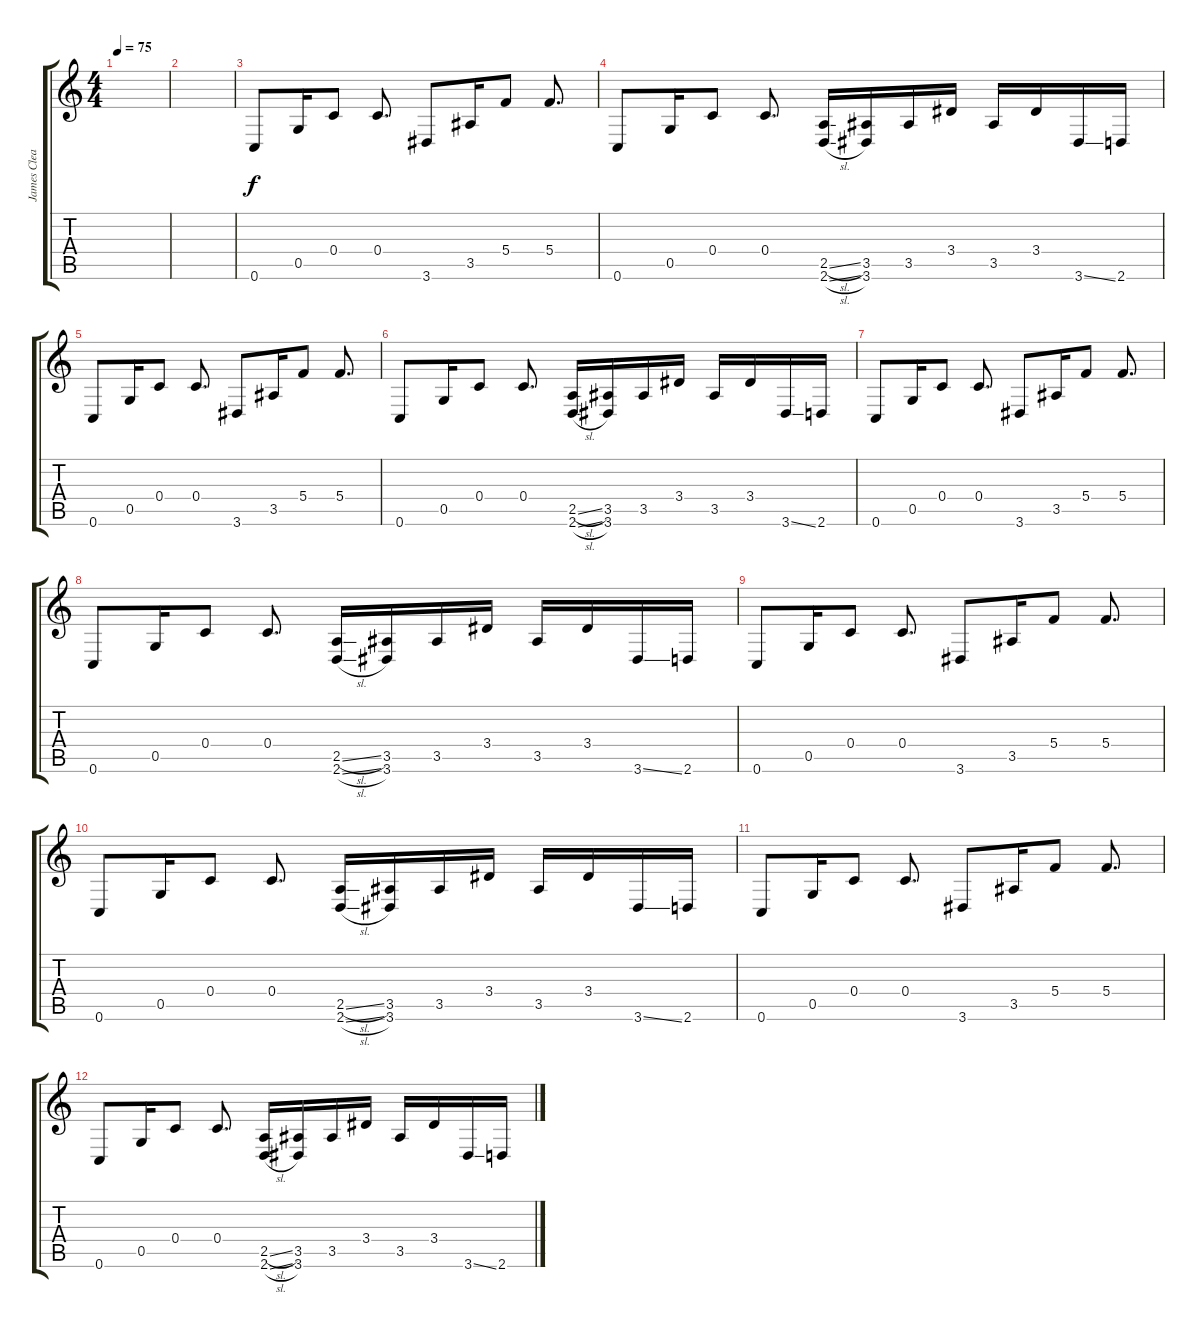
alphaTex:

\track ("James Clean" "James Clea") {instrument electricguitarclean}
\staff {score tabs}
\tuning (D4 A3 F3 C3 G2 C2) {hide}
\ts (4 4)
\tempo 75
\clef g2
\ks c
|
|
0.6.8 0.5.16 0.4.8 0.4.8{d} 3.6.8 3.5.16 5.4.8 5.4.8{d} |
0.6.8 0.5.16 0.4.8 0.4.8{d} (2.5{sl} 2.6{sl}).16 (3.5 3.6).16 3.5.16 3.4.16 3.5.16 3.4.16 3.6{ss}.16 2.6.16 |
0.6.8 0.5.16 0.4.8 0.4.8{d} 3.6.8 3.5.16 5.4.8 5.4.8{d} |
0.6.8 0.5.16 0.4.8 0.4.8{d} (2.5{sl} 2.6{sl}).16 (3.5 3.6).16 3.5.16 3.4.16 3.5.16 3.4.16 3.6{ss}.16 2.6.16 |
0.6.8 0.5.16 0.4.8 0.4.8{d} 3.6.8 3.5.16 5.4.8 5.4.8{d} |
0.6.8 0.5.16 0.4.8 0.4.8{d} (2.5{sl} 2.6{sl}).16 (3.5 3.6).16 3.5.16 3.4.16 3.5.16 3.4.16 3.6{ss}.16 2.6.16 |
0.6.8 0.5.16 0.4.8 0.4.8{d} 3.6.8 3.5.16 5.4.8 5.4.8{d} |
0.6.8 0.5.16 0.4.8 0.4.8{d} (2.5{sl} 2.6{sl}).16 (3.5 3.6).16 3.5.16 3.4.16 3.5.16 3.4.16 3.6{ss}.16 2.6.16 |
0.6.8 0.5.16 0.4.8 0.4.8{d} 3.6.8 3.5.16 5.4.8 5.4.8{d} |
0.6.8 0.5.16 0.4.8 0.4.8{d} (2.5{sl} 2.6{sl}).16 (3.5 3.6).16 3.5.16 3.4.16 3.5.16 3.4.16 3.6{ss}.16 2.6.16
